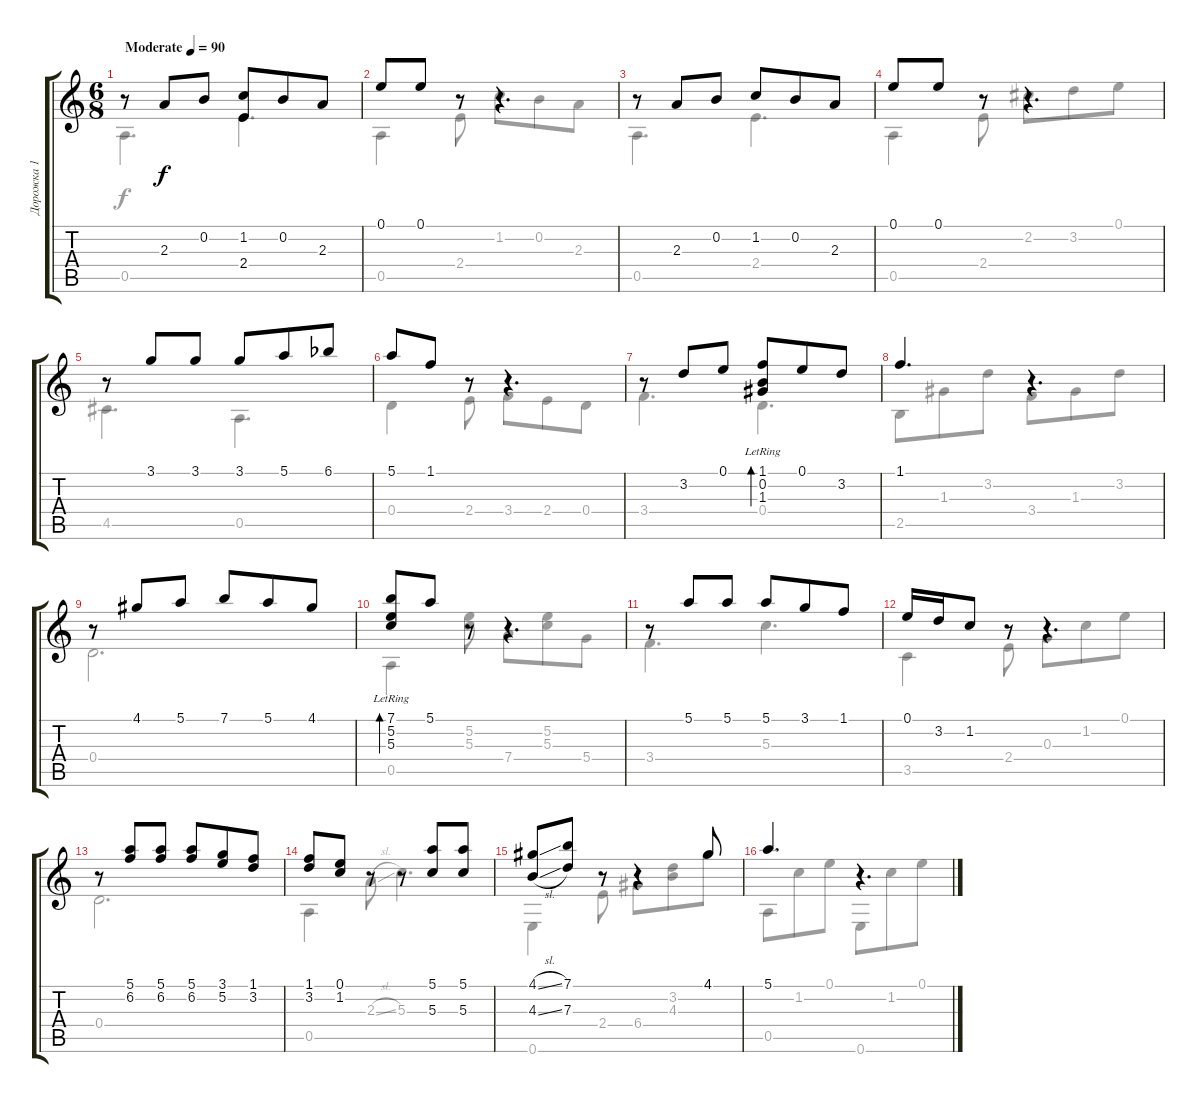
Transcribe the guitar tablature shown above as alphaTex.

\track ("Дорожка 1" "Дорожка 1") {instrument acousticguitarsteel}
\staff {score tabs}
\tuning (E4 B3 G3 D3 A2 E2) {hide}
\voice
\ts (6 8)
\tempo (90 "Moderate")
\clef g2
\ks c
r.8{dy f instrument acousticguitarsteel} 2.3.8 0.2.8 (1.2 2.4).8 0.2.8 2.3.8 |
0.1.8 0.1.8 r.8 r.4{d} |
r.8 2.3.8 0.2.8 1.2.8 0.2.8 2.3.8 |
0.1.8 0.1.8 r.8 r.4{d} |
r.8 3.1.8 3.1.8 3.1.8 5.1.8 6.1{acc b}.8 |
5.1.8{beam Up} 1.1.8{beam Up} r.8 r.4{d} |
r.8 3.2.8 0.1.8 (1.1{lr} 0.2 1.3).8{bd 240} 0.1.8 3.2.8 |
1.1.4{d beam Up} r.4{d} |
r.8 4.1.8 5.1.8 7.1.8 5.1.8 4.1.8 |
(7.1{lr} 5.2 5.3).8{bd 240 beam Up} 5.1.8{beam Up} r.8 r.4{d} |
r.8 5.1.8 5.1.8 5.1.8 3.1.8 1.1.8 |
0.1.16{beam Up} 3.2.16{beam Up} 1.2.8{beam Up} r.8 r.4{d} |
r.8 (5.1 6.2).8 (5.1 6.2).8 (5.1 6.2).8 (3.1 5.2).8 (1.1 3.2).8 |
(1.1 3.2).8 (0.1 1.2).8 r.8 r.8 (5.1 5.3).8 (5.1 5.3).8 |
(4.1{sl} 4.3{sl}).8 (7.1 7.3).8 r.8 r.4 4.1.8 |
5.1.4{d beam Up} r.4{d}
\voice
\clef g2
\ottava regular
\simile none
\ks c
0.5.4{d dy f} 2.4.4{d} |
0.5.4 2.4.8 1.2.8 0.2.8 2.3.8 |
0.5.4{d} 2.4.4{d} |
0.5.4 2.4.8 2.2.8 3.2.8 0.1.8 |
4.5.4{d} 0.5.4{d} |
0.4.4 2.4.8 3.4.8 2.4.8 0.4.8 |
3.4.4{d} 0.4.4{d} |
2.5.8 1.3.8 3.2.8 3.4.8 1.3.8 3.2.8 |
0.4.2{d} |
0.5.4 (5.2 5.3).8 7.4.8 (5.2 5.3).8 5.4.8 |
3.4.4{d} 5.3.4{d} |
3.5.4 2.4.8 0.3.8 1.2.8 0.1.8 |
0.4.2{d} |
0.5.4 2.3{sl}.8 5.3.4{d} |
0.6.4 2.4.8 6.4.8 (3.2 4.3).8 4.1.8 |
0.5.8 1.2.8{beam merge} 0.1.8 0.6.8 1.2.8 0.1.8
